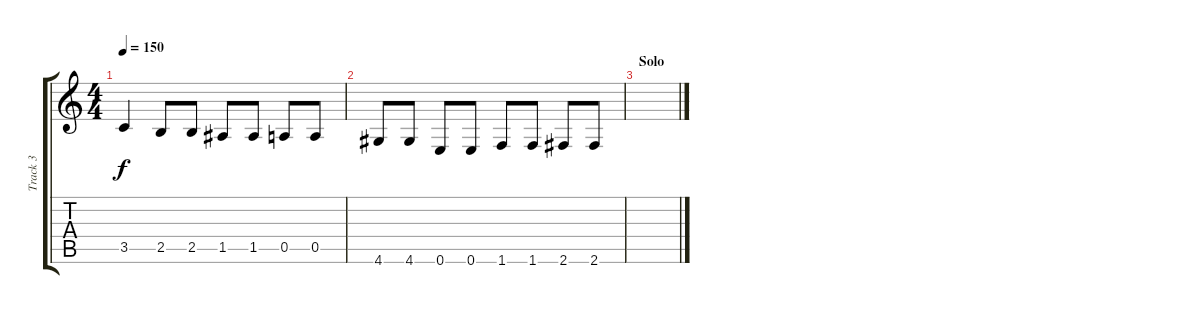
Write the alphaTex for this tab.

\track ("Track 3" "Track 3") {instrument electricguitarclean}
\staff {score tabs}
\tuning (E4 B3 G3 D3 A2 E2) {hide}
\ts (4 4)
\tempo 150
\clef g2
\ks c
3.5{t}.4{dy f} 2.5.8 2.5.8 1.5.8 1.5.8 0.5.8 0.5.8 |
4.6.8 4.6.8 0.6.8 0.6.8 1.6.8 1.6.8 2.6.8 2.6.8 |
\section ("" "Solo")
